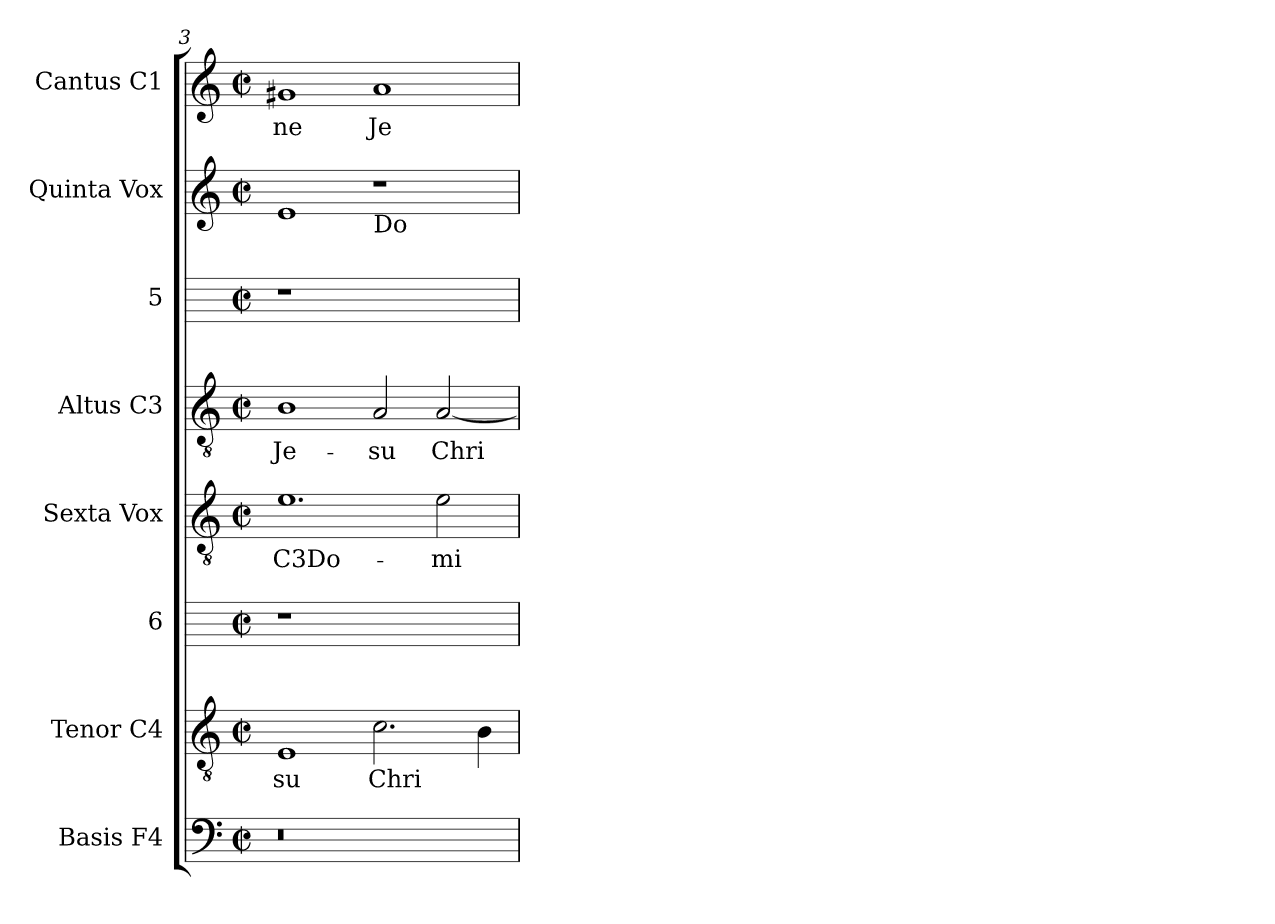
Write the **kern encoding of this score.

**kern	**kern	**text	**kern	**kern	**text	**kern	**text	**kern	**kern	**kern	**text
*part8	*part7	*part7	*part6	*part5	*part5	*part4	*part4	*part3	*part2	*part1	*part1
*staff8	*staff7	*staff7	*staff6	*staff5	*staff5	*staff4	*staff4	*staff3	*staff2	*staff1	*staff1
*I"Basis  F4	*I"Tenor  C4	*	*I"6	*I"Sexta  Vox	*	*I"Altus  C3	*	*I"5	*I"Quinta  Vox	*I"Cantus  C1	*
*I'B	*I'T	*	*	*	*	*I'A	*	*	*	*I'C	*
*clefF4	*clefGv2	*	*	*clefGv2	*	*clefGv2	*	*	*clefG2	*clefG2	*
*k[]	*k[]	*	*k[]	*k[]	*	*k[]	*	*k[]	*k[]	*k[]	*
*C:	*C:	*	*C:	*C:	*	*C:	*	*C:	*C:	*C:	*
*M2/2	*M2/2	*	*M2/2	*M2/2	*	*M2/2	*	*M2/2	*M2/2	*M2/2	*
*met(c|)	*met(c|)	*	*met(c|)	*met(c|)	*	*met(c|)	*	*met(c|)	*met(c|)	*met(c|)	*
=3	=3	=3	=3	=3	=3	=3	=3	=3	=3	=3	=3
!	!	!LO:LY:b:cj	!	!	!LO:LY:b:rj	!	!LO:LY:b:cj	!	!	!	!LO:LY:b:cj
0r	1E	-su	1r	1.e	C3Do-	1B	Je-	1r	1e	1g#X	-ne
!	!	!	!	!	!	!	!	!	!LO:TX:b:t=Do	!	!
!	!	!LO:LY:b:cj	!	!	!	!	!LO:LY:b:cj	!	!	!	!LO:LY:b:cj
.	2.c\	Chri-	1ryy	.	.	2A/	-su	1ryy	1r	1a	Je-
!	!	!	!	!	!LO:LY:b:rj	!	!LO:LY:b:cj	!	!	!	!
.	.	.	.	2e\	-mi-	[<2A/	Chri-	.	.	.	.
!	!	!LO:LY:b:cj	!	!	!	!	!	!	!	!	!
.	4B\	--	.	.	.	.	.	.	.	.	.
=	=	=	=	=	=	=	=	=	=	=	=
*-	*-	*-	*-	*-	*-	*-	*-	*-	*-	*-	*-
